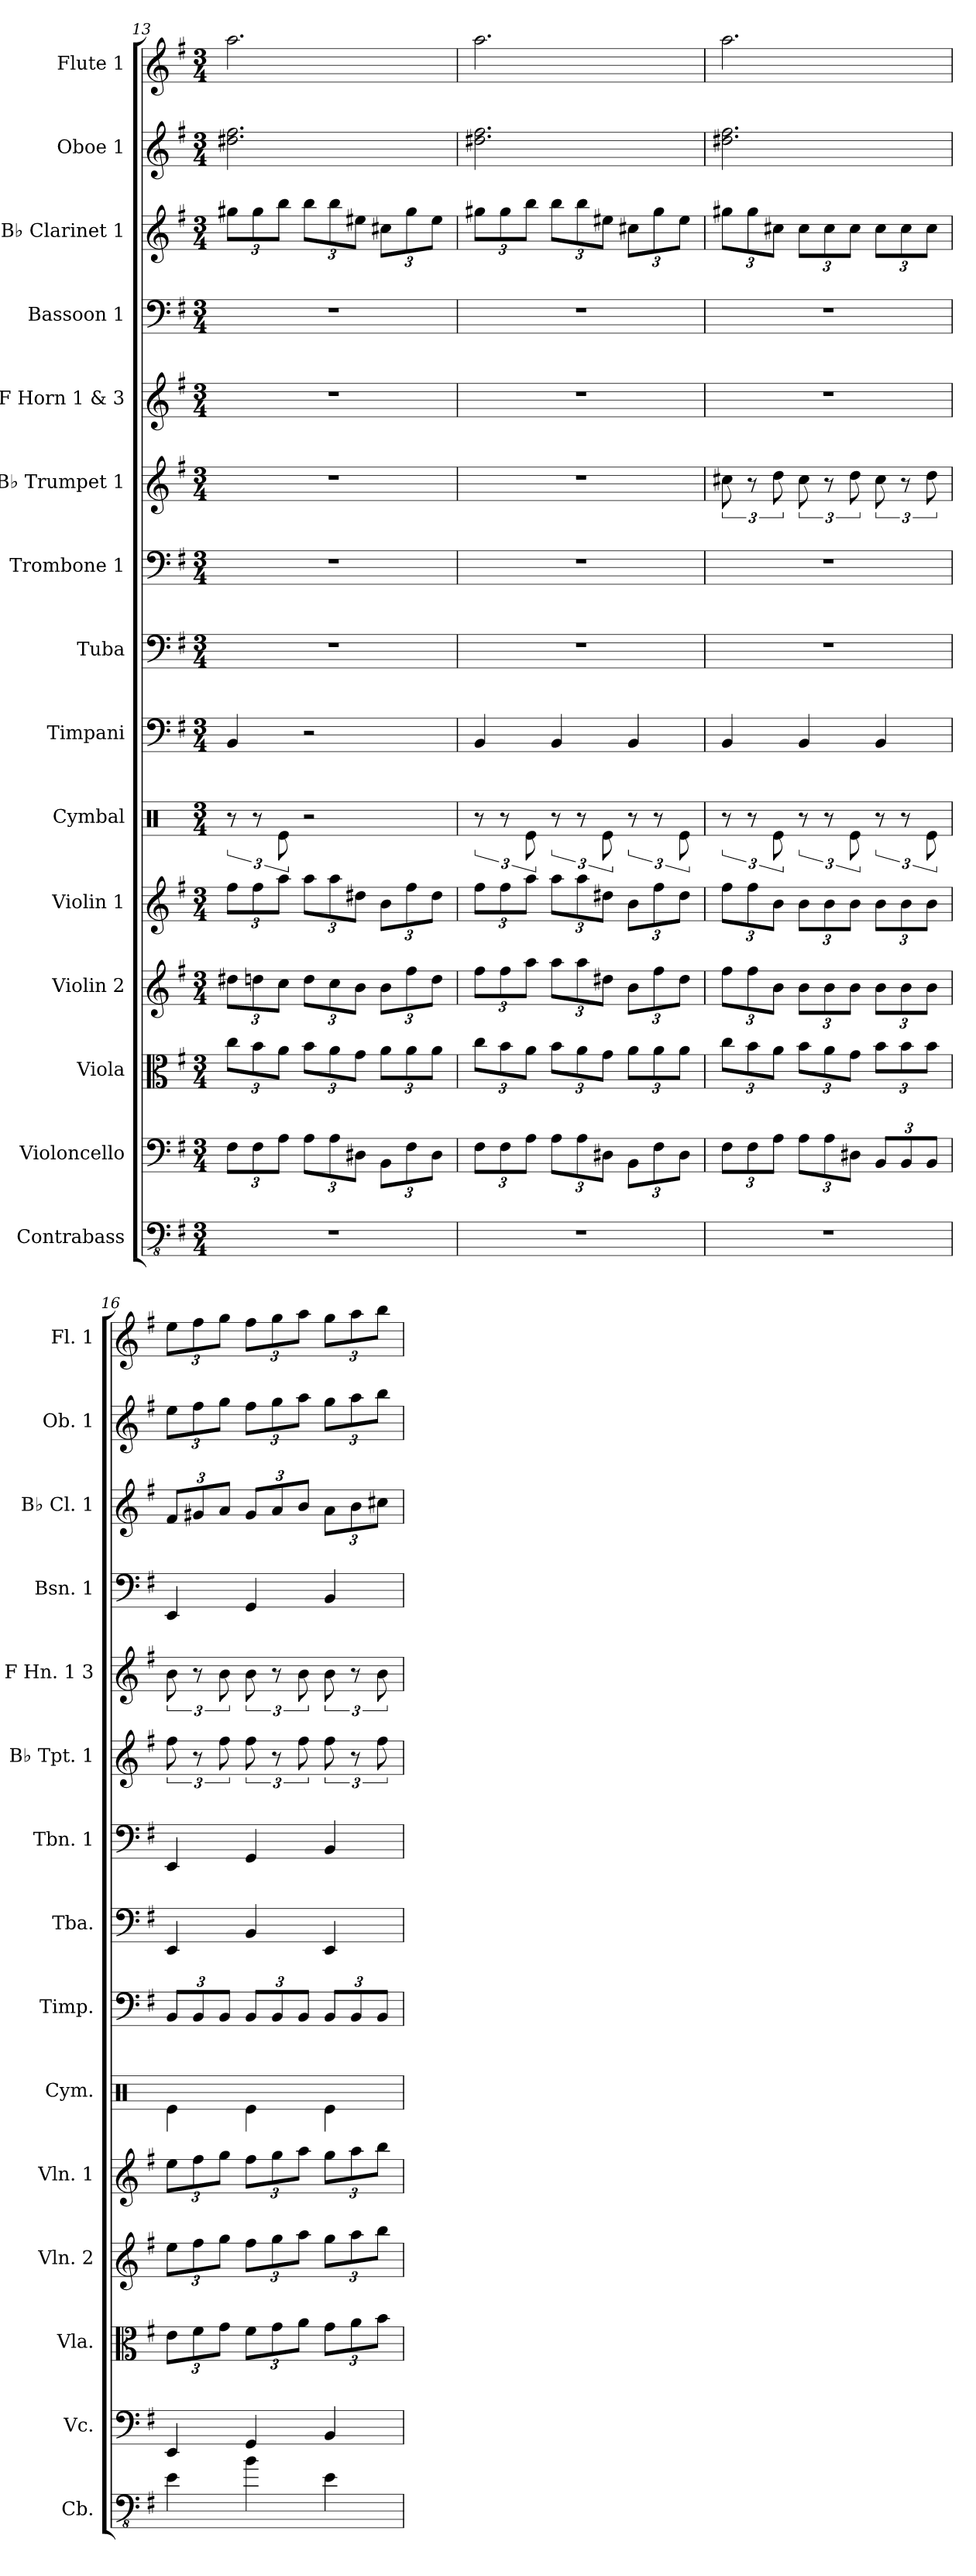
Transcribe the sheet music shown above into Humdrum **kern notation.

**kern	**kern	**kern	**kern	**kern	**kern	**kern	**kern	**kern	**kern	**kern	**kern	**kern	**kern	**kern
*part15	*part14	*part13	*part12	*part11	*part10	*part9	*part8	*part7	*part6	*part5	*part4	*part3	*part2	*part1
*staff15	*staff14	*staff13	*staff12	*staff11	*staff10	*staff9	*staff8	*staff7	*staff6	*staff5	*staff4	*staff3	*staff2	*staff1
*I"Contrabass	*I"Violoncello	*I"Viola	*I"Violin 2	*I"Violin 1	*I"Cymbal	*I"Timpani	*I"Tuba	*I"Trombone 1	*I"B♭ Trumpet 1	*I"F Horn 1 &amp; 3	*I"Bassoon 1	*I"B♭ Clarinet 1	*I"Oboe 1	*I"Flute 1
*I'Cb.	*I'Vc.	*I'Vla.	*I'Vln. 2	*I'Vln. 1	*I'Cym.	*I'Timp.	*I'Tba.	*I'Tbn. 1	*I'B♭ Tpt. 1	*I'F Hn. 1 3	*I'Bsn. 1	*I'B♭ Cl. 1	*I'Ob. 1	*I'Fl. 1
*clefFv4	*clefF4	*clefC3	*clefG2	*clefG2	*clefX	*clefF4	*clefF4	*clefF4	*clefG2	*clefG2	*clefF4	*clefG2	*clefG2	*clefG2
*ITrd7c12	*	*	*	*	*	*	*	*	*ITrd1c2	*ITrd4c7	*	*ITrd1c2	*	*
*k[f#]	*k[f#]	*k[f#]	*k[f#]	*k[f#]	*k[]	*k[f#]	*k[f#]	*k[f#]	*k[b-]	*k[]	*k[f#]	*k[b-]	*k[f#]	*k[f#]
*M3/4	*M3/4	*M3/4	*M3/4	*M3/4	*M3/4	*M3/4	*M3/4	*M3/4	*M3/4	*M3/4	*M3/4	*M3/4	*M3/4	*M3/4
*	*Xbrackettup	*Xbrackettup	*Xbrackettup	*Xbrackettup	*	*	*	*	*	*	*	*Xbrackettup	*	*
=13	=13	=13	=13	=13	=13	=13	=13	=13	=13	=13	=13	=13	=13	=13
2.r	12F#\L	12cc\L	12dd#X\L	12ff#\L	12r	4BB/	2.r	2.r	2.r	2.r	2.r	12ff#X\L	2.dd#X\ 2.ff#\	2.aa\
.	12F#\	12b\	12ddn\	12ff#\	12r	.	.	.	.	.	.	12ff#\	.	.
.	12A\J	12a\J	12cc\J	12aa\J	12Re\	.	.	.	.	.	.	12aa\J	.	.
.	12A\L	12b\L	12dd\L	12aa\L	2r	2r	.	.	.	.	.	12aa\L	.	.
.	12A\	12a\	12cc\	12aa\	.	.	.	.	.	.	.	12aa\	.	.
.	12D#X\J	12g\J	12b\J	12dd#X\J	.	.	.	.	.	.	.	12dd#X\J	.	.
.	12BB\L	12a\L	12b\L	12b\L	.	.	.	.	.	.	.	12bn\L	.	.
.	12F#\	12a\	12ff#\	12ff#\	.	.	.	.	.	.	.	12ff#\	.	.
.	12D#\J	12a\J	12dd\J	12dd#\J	.	.	.	.	.	.	.	12dd#\J	.	.
=14	=14	=14	=14	=14	=14	=14	=14	=14	=14	=14	=14	=14	=14	=14
2.r	12F#\L	12cc\L	12ff#\L	12ff#\L	12r	4BB/	2.r	2.r	2.r	2.r	2.r	12ff#X\L	2.dd#X\ 2.ff#\	2.aa\
.	12F#\	12b\	12ff#\	12ff#\	12r	.	.	.	.	.	.	12ff#\	.	.
.	12A\J	12a\J	12aa\J	12aa\J	12Re\	.	.	.	.	.	.	12aa\J	.	.
.	12A\L	12b\L	12aa\L	12aa\L	12r	4BB/	.	.	.	.	.	12aa\L	.	.
.	12A\	12a\	12aa\	12aa\	12r	.	.	.	.	.	.	12aa\	.	.
.	12D#X\J	12g\J	12dd#X\J	12dd#X\J	12Re\	.	.	.	.	.	.	12dd#X\J	.	.
.	12BB\L	12a\L	12b\L	12b\L	12r	4BB/	.	.	.	.	.	12bn\L	.	.
.	12F#\	12a\	12ff#\	12ff#\	12r	.	.	.	.	.	.	12ff#\	.	.
.	12D#\J	12a\J	12dd#\J	12dd#\J	12Re\	.	.	.	.	.	.	12dd#\J	.	.
=15	=15	=15	=15	=15	=15	=15	=15	=15	=15	=15	=15	=15	=15	=15
2.r	12F#\L	12cc\L	12ff#\L	12ff#\L	12r	4BB/	2.r	2.r	12bn\	2.r	2.r	12ff#X\L	2.dd#X\ 2.ff#\	2.aa\
.	12F#\	12b\	12ff#\	12ff#\	12r	.	.	.	12r	.	.	12ff#\	.	.
.	12A\J	12a\J	12b\J	12b\J	12Re\	.	.	.	12cc\	.	.	12bn\J	.	.
.	12A\L	12b\L	12b\L	12b\L	12r	4BB/	.	.	12b\	.	.	12b\L	.	.
.	12A\	12a\	12b\	12b\	12r	.	.	.	12r	.	.	12b\	.	.
.	12D#X\J	12g\J	12b\J	12b\J	12Re\	.	.	.	12cc\	.	.	12b\J	.	.
.	12BB/L	12b\L	12b\L	12b\L	12r	4BB/	.	.	12b\	.	.	12b\L	.	.
.	12BB/	12b\	12b\	12b\	12r	.	.	.	12r	.	.	12b\	.	.
.	12BB/J	12b\J	12b\J	12b\J	12Re\	.	.	.	12cc\	.	.	12b\J	.	.
=16	=16	=16	=16	=16	=16	=16	=16	=16	=16	=16	=16	=16	=16	=16
*	*	*	*	*	*	*Xbrackettup	*	*	*	*	*	*	*Xbrackettup	*Xbrackettup
4EE\	4EE/	12e\L	12ee\L	12ee\L	4Re\	12BB/L	4EE/	4EE/	12ee\	12e\	4EE/	12e/L	12ee\L	12ee\L
.	.	12f#\	12ff#\	12ff#\	.	12BB/	.	.	12r	12r	.	12f#X/	12ff#\	12ff#\
.	.	12g\J	12gg\J	12gg\J	.	12BB/J	.	.	12ee\	12e\	.	12g/J	12gg\J	12gg\J
4BB\	4GG/	12f#\L	12ff#\L	12ff#\L	4Re\	12BB/L	4BB/	4GG/	12ee\	12e\	4GG/	12f#/L	12ff#\L	12ff#\L
.	.	12g\	12gg\	12gg\	.	12BB/	.	.	12r	12r	.	12g/	12gg\	12gg\
.	.	12a\J	12aa\J	12aa\J	.	12BB/J	.	.	12ee\	12e\	.	12a/J	12aa\J	12aa\J
4EE\	4BB/	12g\L	12gg\L	12gg\L	4Re\	12BB/L	4EE/	4BB/	12ee\	12e\	4BB/	12g\L	12gg\L	12gg\L
.	.	12a\	12aa\	12aa\	.	12BB/	.	.	12r	12r	.	12a\	12aa\	12aa\
.	.	12b\J	12bb\J	12bb\J	.	12BB/J	.	.	12ee\	12e\	.	12bn\J	12bb\J	12bb\J
=	=	=	=	=	=	=	=	=	=	=	=	=	=	=
*-	*-	*-	*-	*-	*-	*-	*-	*-	*-	*-	*-	*-	*-	*-
